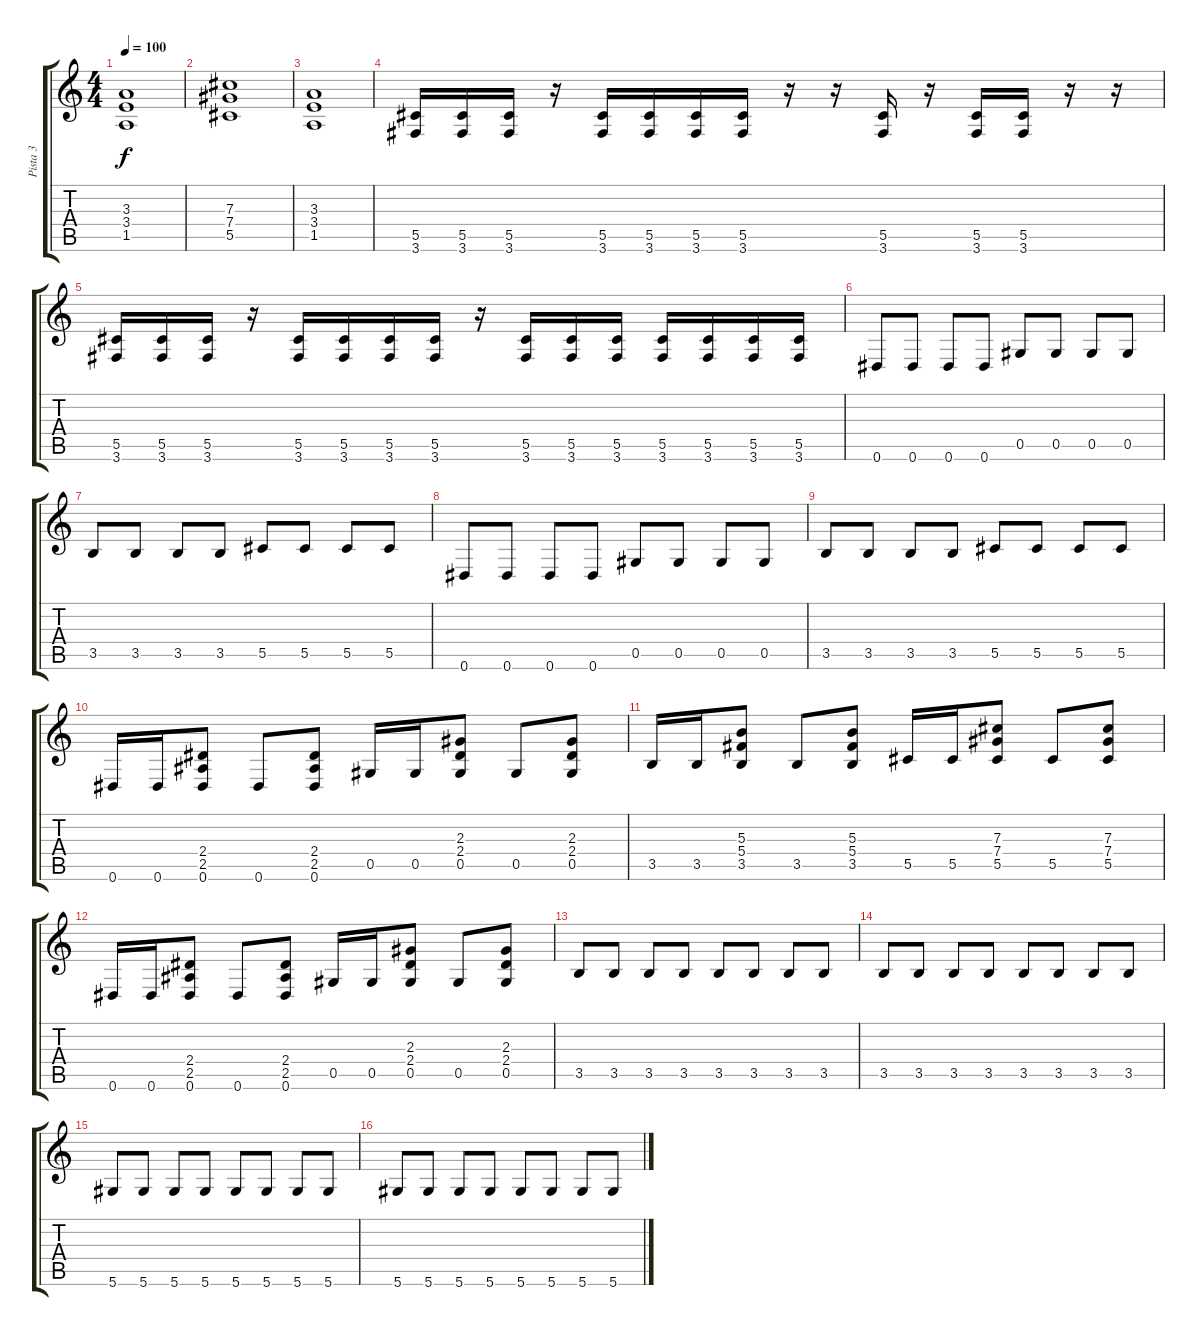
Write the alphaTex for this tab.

\track ("Pista 3" "Pista 3") {instrument distortionguitar}
\staff {score tabs}
\tuning (Eb4 Bb3 Gb3 Db3 Ab2 Eb2) {hide}
\ts (4 4)
\tempo 100
\clef g2
\ks c
(3.3 3.4 1.5).1{dy f balance 16} |
(7.3 7.4 5.5).1 |
(3.3 3.4 1.5).1 |
(5.5 3.6).16 (5.5 3.6).16 (5.5 3.6).16 r.16 (5.5 3.6).16 (5.5 3.6).16 (5.5 3.6).16 (5.5 3.6).16 r.16 r.16 (5.5 3.6).16 r.16 (5.5 3.6).16 (5.5 3.6).16 r.16 r.16 |
(5.5 3.6).16 (5.5 3.6).16 (5.5 3.6).16 r.16 (5.5 3.6).16 (5.5 3.6).16 (5.5 3.6).16 (5.5 3.6).16 r.16 (5.5 3.6).16 (5.5 3.6).16 (5.5 3.6).16 (5.5 3.6).16 (5.5 3.6).16 (5.5 3.6).16 (5.5 3.6).16 |
0.6.8 0.6.8 0.6.8 0.6.8 0.5.8 0.5.8 0.5.8 0.5.8 |
3.5.8 3.5.8 3.5.8 3.5.8 5.5.8 5.5.8 5.5.8 5.5.8 |
0.6.8 0.6.8 0.6.8 0.6.8 0.5.8 0.5.8 0.5.8 0.5.8 |
3.5.8 3.5.8 3.5.8 3.5.8 5.5.8 5.5.8 5.5.8 5.5.8 |
0.6.16 0.6.16 (2.4 2.5 0.6).8 0.6.8 (2.4 2.5 0.6).8 0.5.16 0.5.16 (2.3 2.4 0.5).8 0.5.8 (2.3 2.4 0.5).8 |
3.5.16 3.5.16 (5.3 5.4 3.5).8 3.5.8 (5.3 5.4 3.5).8 5.5.16 5.5.16 (7.3 7.4 5.5).8 5.5.8 (7.3 7.4 5.5).8 |
0.6.16 0.6.16 (2.4 2.5 0.6).8 0.6.8 (2.4 2.5 0.6).8 0.5.16 0.5.16 (2.3 2.4 0.5).8 0.5.8 (2.3 2.4 0.5).8 |
3.5.8 3.5.8 3.5.8 3.5.8 3.5.8 3.5.8 3.5.8 3.5.8 |
3.5.8 3.5.8 3.5.8 3.5.8 3.5.8 3.5.8 3.5.8 3.5.8 |
5.6.8 5.6.8 5.6.8 5.6.8 5.6.8 5.6.8 5.6.8 5.6.8 |
5.6.8 5.6.8 5.6.8 5.6.8 5.6.8 5.6.8 5.6.8 5.6.8
